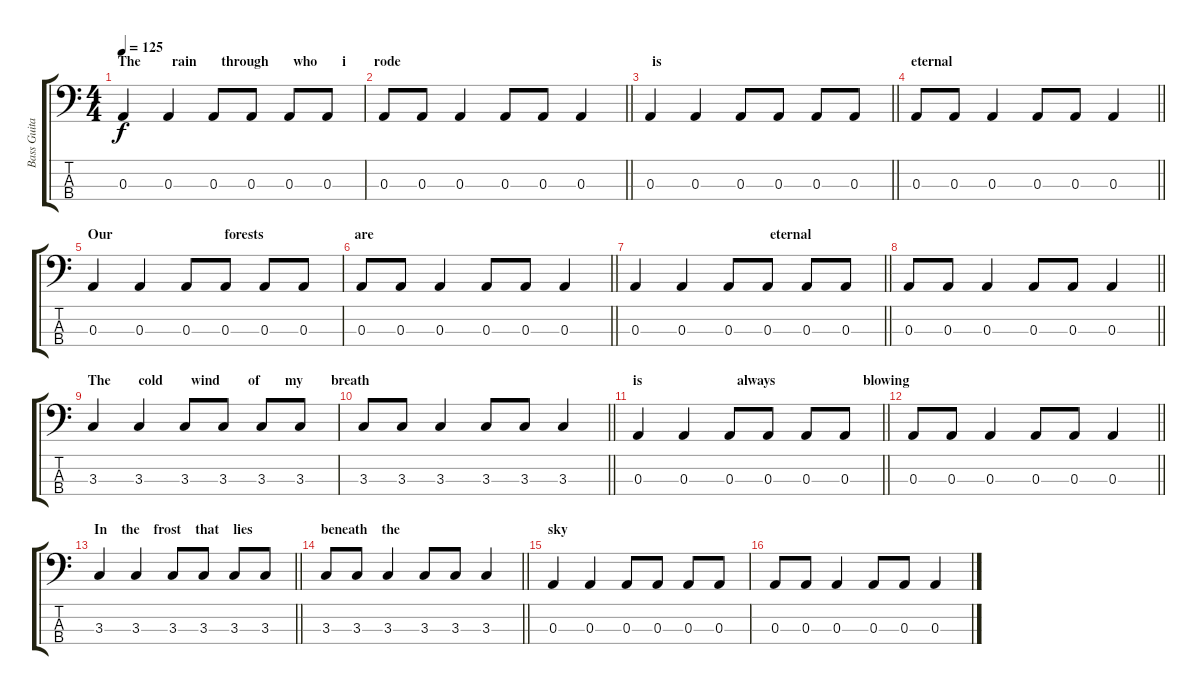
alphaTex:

\track ("Bass Guitar " "Bass Guita") {instrument electricbassfinger}
\staff {score tabs}
\tuning (G2 D2 A1 E1) {hide}
\ts (4 4)
\section ("" "The         rain       through       who       i        rode   ")
\tempo 125
\clef f4
\ks c
0.3.4{dy f} 0.3.4 0.3.8 0.3.8 0.3.8 0.3.8 |
\barLineRight lightlight
0.3.8 0.3.8 0.3.4 0.3.8 0.3.8 0.3.4 |
\section ("" "  is                 ")
\barLineRight lightlight
0.3.4 0.3.4 0.3.8 0.3.8 0.3.8 0.3.8 |
\section ("" "eternal")
\barLineRight lightlight
0.3.8 0.3.8 0.3.4 0.3.8 0.3.8 0.3.4 |
\section ("" "Our                                forests                          are")
0.3.4 0.3.4 0.3.8 0.3.8 0.3.8 0.3.8 |
\barLineRight lightlight
0.3.8 0.3.8 0.3.4 0.3.8 0.3.8 0.3.4 |
\section ("" "                                        eternal ")
\barLineRight lightlight
0.3.4 0.3.4 0.3.8 0.3.8 0.3.8 0.3.8 |
\section ("" "")
\barLineRight lightlight
0.3.8 0.3.8 0.3.4 0.3.8 0.3.8 0.3.4 |
\section ("" "The        cold        wind        of       my        breath")
3.3.4 3.3.4 3.3.8 3.3.8 3.3.8 3.3.8 |
\barLineRight lightlight
3.3.8 3.3.8 3.3.4 3.3.8 3.3.8 3.3.4 |
\section ("" "is                           always                         blowing")
\barLineRight lightlight
0.3.4 0.3.4 0.3.8 0.3.8 0.3.8 0.3.8 |
\section ("" "")
\barLineRight lightlight
0.3.8 0.3.8 0.3.4 0.3.8 0.3.8 0.3.4 |
\section ("" "In    the    frost    that    lies ")
\barLineRight lightlight
3.3.4 3.3.4 3.3.8 3.3.8 3.3.8 3.3.8 |
\section ("" "beneath    the")
\barLineRight lightlight
3.3.8 3.3.8 3.3.4 3.3.8 3.3.8 3.3.4 |
\section ("" "sky")
0.3.4 0.3.4 0.3.8 0.3.8 0.3.8 0.3.8 |
0.3.8 0.3.8 0.3.4 0.3.8 0.3.8 0.3.4
